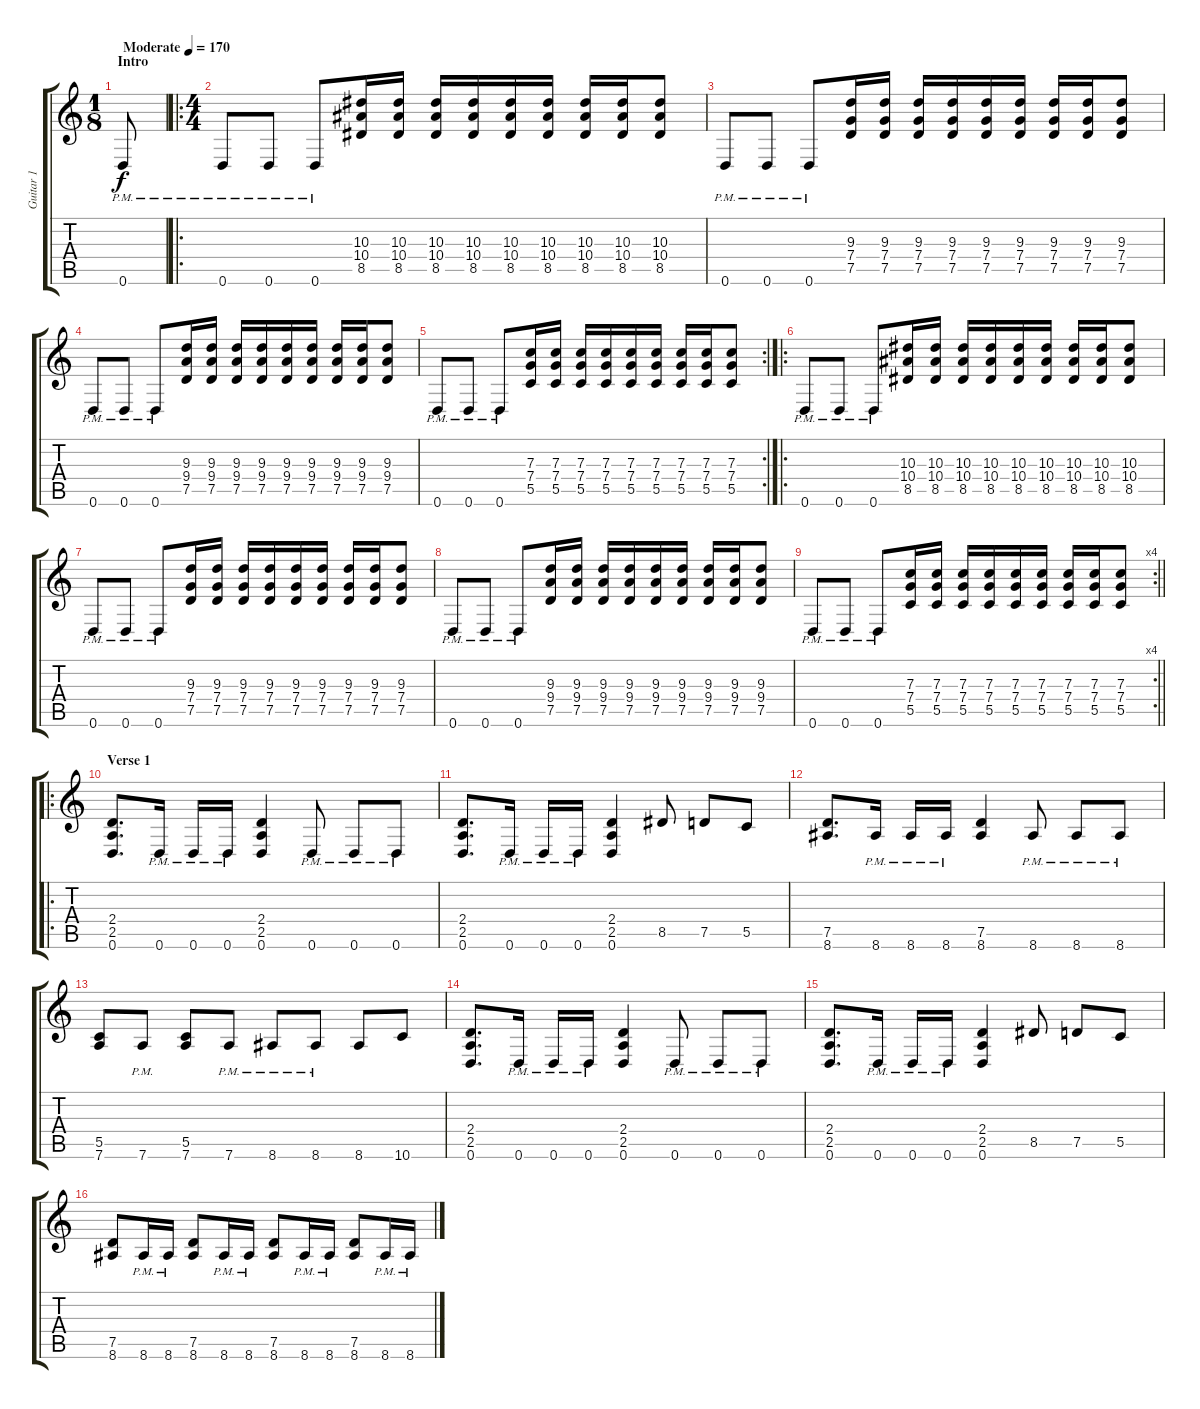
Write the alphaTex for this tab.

\track ("Guitar 1" "Guitar 1") {instrument distortionguitar}
\staff {score tabs}
\tuning (D4 A3 F3 C3 G2 D2) {hide}
\ts (1 8)
\section ("" "Intro")
\tempo (170 "Moderate")
\clef g2
\ks c
0.6{pm}.8{dy f instrument distortionguitar} |
\ro
\ts (4 4)
0.6{pm}.8 0.6{pm}.8 0.6{pm}.8 (10.3 10.4 8.5).16 (10.3 10.4 8.5).16 (10.3 10.4 8.5).16 (10.3 10.4 8.5).16 (10.3 10.4 8.5).16 (10.3 10.4 8.5).16 (10.3 10.4 8.5).16 (10.3 10.4 8.5).16 (10.3 10.4 8.5).8 |
0.6{pm}.8 0.6{pm}.8 0.6{pm}.8 (9.3 7.4 7.5).16 (9.3 7.4 7.5).16 (9.3 7.4 7.5).16 (9.3 7.4 7.5).16 (9.3 7.4 7.5).16 (9.3 7.4 7.5).16 (9.3 7.4 7.5).16 (9.3 7.4 7.5).16 (9.3 7.4 7.5).8 |
0.6{pm}.8 0.6{pm}.8 0.6{pm}.8 (9.3 9.4 7.5).16 (9.3 9.4 7.5).16 (9.3 9.4 7.5).16 (9.3 9.4 7.5).16 (9.3 9.4 7.5).16 (9.3 9.4 7.5).16 (9.3 9.4 7.5).16 (9.3 9.4 7.5).16 (9.3 9.4 7.5).8 |
\rc 2
0.6{pm}.8 0.6{pm}.8 0.6{pm}.8 (7.3 7.4 5.5).16 (7.3 7.4 5.5).16 (7.3 7.4 5.5).16 (7.3 7.4 5.5).16 (7.3 7.4 5.5).16 (7.3 7.4 5.5).16 (7.3 7.4 5.5).16 (7.3 7.4 5.5).16 (7.3 7.4 5.5).8 |
\ro
0.6{pm}.8 0.6{pm}.8 0.6{pm}.8 (10.3 10.4 8.5).16 (10.3 10.4 8.5).16 (10.3 10.4 8.5).16 (10.3 10.4 8.5).16 (10.3 10.4 8.5).16 (10.3 10.4 8.5).16 (10.3 10.4 8.5).16 (10.3 10.4 8.5).16 (10.3 10.4 8.5).8 |
0.6{pm}.8 0.6{pm}.8 0.6{pm}.8 (9.3 7.4 7.5).16 (9.3 7.4 7.5).16 (9.3 7.4 7.5).16 (9.3 7.4 7.5).16 (9.3 7.4 7.5).16 (9.3 7.4 7.5).16 (9.3 7.4 7.5).16 (9.3 7.4 7.5).16 (9.3 7.4 7.5).8 |
0.6{pm}.8 0.6{pm}.8 0.6{pm}.8 (9.3 9.4 7.5).16 (9.3 9.4 7.5).16 (9.3 9.4 7.5).16 (9.3 9.4 7.5).16 (9.3 9.4 7.5).16 (9.3 9.4 7.5).16 (9.3 9.4 7.5).16 (9.3 9.4 7.5).16 (9.3 9.4 7.5).8 |
\rc 4
\barLineRight lightlight
0.6{pm}.8 0.6{pm}.8 0.6{pm}.8 (7.3 7.4 5.5).16 (7.3 7.4 5.5).16 (7.3 7.4 5.5).16 (7.3 7.4 5.5).16 (7.3 7.4 5.5).16 (7.3 7.4 5.5).16 (7.3 7.4 5.5).16 (7.3 7.4 5.5).16 (7.3 7.4 5.5).8 |
\ro
\section ("" "Verse 1")
(2.4 2.5 0.6).8{d} 0.6{pm}.16 0.6{pm}.16 0.6{pm}.16 (2.4 2.5 0.6).4 0.6{pm}.8 0.6{pm}.8 0.6{pm}.8 |
(2.4 2.5 0.6).8{d} 0.6{pm}.16 0.6{pm}.16 0.6{pm}.16 (2.4 2.5 0.6).4 8.5.8 7.5.8 5.5.8 |
(7.5 8.6).8{d} 8.6{pm}.16 8.6{pm}.16 8.6{pm}.16 (7.5 8.6).4 8.6{pm}.8 8.6{pm}.8 8.6{pm}.8 |
(5.5 7.6).8 7.6{pm}.8 (5.5 7.6).8 7.6{pm}.8 8.6{pm}.8 8.6{pm}.8 8.6.8 10.6.8 |
(2.4 2.5 0.6).8{d} 0.6{pm}.16 0.6{pm}.16 0.6{pm}.16 (2.4 2.5 0.6).4 0.6{pm}.8 0.6{pm}.8 0.6{pm}.8 |
(2.4 2.5 0.6).8{d} 0.6{pm}.16 0.6{pm}.16 0.6{pm}.16 (2.4 2.5 0.6).4 8.5.8 7.5.8 5.5.8 |
(7.5 8.6).8 8.6{pm}.16 8.6{pm}.16 (7.5 8.6).8 8.6{pm}.16 8.6{pm}.16 (7.5 8.6).8 8.6{pm}.16 8.6{pm}.16 (7.5 8.6).8 8.6{pm}.16 8.6{pm}.16
